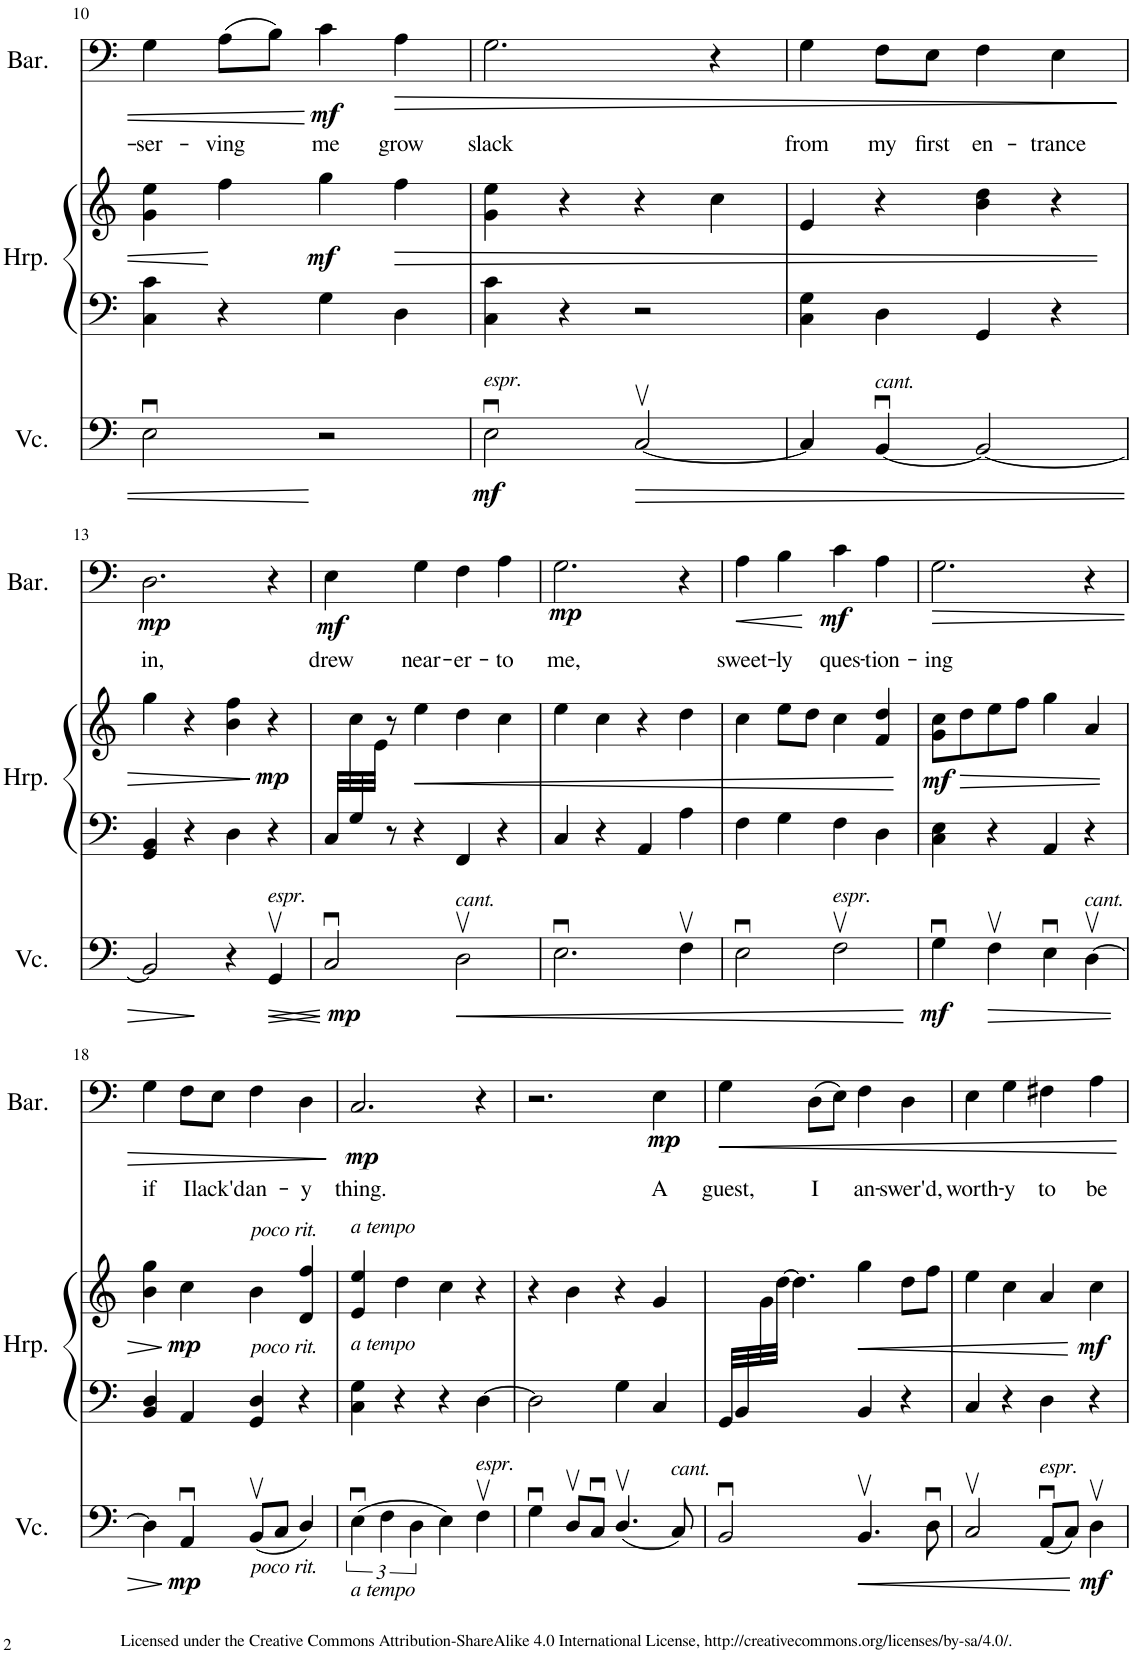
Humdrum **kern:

**kern	**dynam	**kern	**kern	**dynam	**harte	**kern	**text	**dynam
*part3	*part3	*part2	*part2	*part2	*part2	*part1	*part1	*part1
*staff4	*staff4	*staff3	*staff2	*staff2/3	*	*staff1	*staff1	*staff1
*I"Violoncello	*	*I"Harp	*	*	*	*I"Baritone	*	*
*I'Vc.	*	*I'Hrp.	*	*	*	*I'Bar.	*	*
!!LO:PB:g=z
*clefF4	*	*clefF4	*clefG2	*	*	*clefF4	*	*
*k[]	*	*k[]	*k[]	*	*	*k[]	*	*
*M4/4	*	*M4/4	*M4/4	*	*	*M4/4	*	*
=10	=10	=10	=10	=10	=10	=10	=10	=10
!	!	!	!	!	!	!	!LO:LY:b	!
2Eu\	.	4C\ 4c\	4g\ 4ee\	.	.	4G\	-ser-	.
!	!	!	!	!	!	!	!LO:LY:b	!
.	.	4r	4ff\	.	.	(8A\L	-ving	.
.	.	.	.	.	.	8B\J)	.	.
!	!	!	!	!LO:DY:b	!	!	!LO:LY:b	!LO:DY:b
2r	.	4G\	4gg\	mf	.	4c\	me	mf
!	!	!	!	!LO:HP:b	!	!	!LO:LY:b	!LO:HP:b
.	.	4D\	4ff\	>	.	4A\	grow	>
=11	=11	=11	=11	=11	=11	=11	=11	=11
!LO:TX:a:i:t=espr.	!	!	!	!	!	!	!	!
!	!LO:DY:b	!	!	!	!	!	!LO:LY:b	!
2Eu\	mf	4C\ 4c\	4g\ 4ee\	.	.	2.G\	slack	.
.	.	4r	4r	.	.	.	.	.
!	!LO:HP:b	!	!	!	!	!	!	!
[2Cv/	>	2r	4r	.	.	.	.	.
.	.	.	4cc\	.	.	4r	.	.
=12	=12	=12	=12	=12	=12	=12	=12	=12
!	!	!	!	!	!	!	!LO:LY:b	!
4C/]	.	4C\ 4G\	4e/	.	.	4G\	from	.
!LO:TX:a:i:t=cant.	!	!	!	!	!	!	!	!
!	!	!	!	!	!	!	!LO:LY:b	!
[4BBu/	.	4D\	4r	.	.	8F\L	my	.
!	!	!	!	!	!	!	!LO:LY:b	!
.	.	.	.	.	.	8E\J	first	.
!	!	!	!	!	!	!	!LO:LY:b	!
2BB/_	.	4GG/	4b\ 4dd\	.	.	4F\	en-	.
!	!	!	!	!	!	!	!LO:LY:b	!
.	.	4r	4r	.	.	4E\	-trance	.
.	.	.	.	.	.	.	.	]
!!LO:LB:g=z
=13	=13	=13	=13	=13	=13	=13	=13	=13
!	!	!	!	!	!	!	!LO:LY:b	!LO:DY:b
2BB/]	.	4GG/ 4BB/	4gg\	.	.	2.D\	in,	mp
.	.	4r	4r	.	.	.	.	.
4r	]	4D\	4b\ 4ff\	.	.	.	.	.
!LO:TX:a:i:t=espr.	!	!	!	!	!	!	!	!
!	!LO:HP:b	!	!	!	!	!	!	!
!	!LO:HP:n=1:b	!	!	!LO:DY:n=1:b	!	!	!	!
4GGv/	< >	4r	4r	] mp	.	4r	.	.
.	[	.	.	.	.	.	.	.
=14	=14	=14	=14	=14	=14	=14	=14	=14
*	*	*	*^	*	*	*	*	*
!	!LO:DY:b	!	!	!	!	!	!	!LO:LY:b	!LO:DY:b
2Cu/	mp	32C/LLL	8ryy	32ryy	.	.	4E\	drew	mf
.	.	32ryy	.	32cc\	.	.	.	.	.
.	.	32G/	.	32ryy	.	.	.	.	.
.	.	32ryy	.	32e\JJJ	.	.	.	.	.
.	.	8r	8r	2..ryy	.	.	.	.	.
!	!	!	!	!	!LO:HP:b	!	!	!LO:LY:b	!
.	.	4r	4ee\	.	<	.	4G\	near-	.
!LO:TX:a:i:t=cant.	!	!	!	!	!	!	!	!	!
!	!LO:HP:n=1:b	!	!	!	!	!	!	!LO:LY:b	!
2Dv\	] <	4FF/	4dd\	.	.	.	4F\	-er-	.
!	!	!	!	!	!	!	!	!LO:LY:b	!
.	.	4r	4cc\	.	.	.	4A\	-to	.
*	*	*	*v	*v	*	*	*	*	*
=15	=15	=15	=15	=15	=15	=15	=15	=15
!	!	!	!	!	!	!	!LO:LY:b	!LO:DY:b
2.Eu\	.	4C/	4ee\	.	.	2.G\	me,	mp
.	.	4r	4cc\	.	.	.	.	.
.	.	4AA/	4r	.	.	.	.	.
4Fv\	.	4A\	4dd\	.	.	4r	.	.
=16	=16	=16	=16	=16	=16	=16	=16	=16
!	!	!	!	!	!	!	!LO:LY:b	!LO:HP:b
2Eu\	.	4F\	4cc\	.	.	4A\	sweet-	<
!	!	!	!	!	!	!	!LO:LY:b	!
.	.	4G\	8ee\L	.	.	4B\	-ly	.
.	.	.	8dd\J	.	.	.	.	.
!LO:TX:a:i:t=espr.	!	!	!	!	!	!	!	!
!	!	!	!	!	!	!	!LO:LY:b	!LO:DY:n=1:b
2Fv\	.	4F\	4cc\	.	.	4c\	ques-	[ mf
!	!	!	!	!	!	!	!LO:LY:b	!
.	.	4D\	4f/ 4dd/	.	.	4A\	-tion-	.
.	[	.	.	[	.	.	.	.
=17	=17	=17	=17	=17	=17	=17	=17	=17
!	!LO:DY:b	!	!	!LO:DY:b	!	!	!LO:LY:b	!LO:HP:b
4Gu\	mf	4C\ 4E\	8g\ 8cc\L	mf	.	2.G\	-ing	>
!	!	!	!	!LO:HP:b	!	!	!	!
.	.	.	8dd\	>	.	.	.	.
!	!LO:HP:b	!	!	!	!	!	!	!
4Fv\	>	4r	8ee\	.	.	.	.	.
.	.	.	8ff\J	.	.	.	.	.
4Eu\	.	4AA/	4gg\	.	.	.	.	.
!LO:TX:a:i:t=cant.	!	!	!	!	!	!	!	!
[4Dv\	.	4r	4a/	.	.	4r	.	.
!!LO:LB:g=z
=18	=18	=18	=18	=18	=18	=18	=18	=18
!	!	!	!	!	!	!	!LO:LY:b	!
4D\]	.	4BB/ 4D/	4b\ 4gg\	.	.	4G\	if	.
!	!LO:DY:n=1:b	!	!	!LO:DY:n=1:b	!	!	!LO:LY:b	!
4AAu/	] mp	4AA/	4cc\	] mp	.	8F\L	I	.
!	!	!	!	!	!	!	!LO:LY:b	!
.	.	.	.	.	.	8E\J	lack'd	.
!	!	!	!	!	!	!LO:TX:b:i:t=poco rit.	!	!
!	!	!LO:TX:a:i:t=poco rit.	!	!	!	!	!	!
!LO:TX:b:i:t=poco rit.	!	!	!	!	!	!	!	!
!	!	!	!	!	!	!	!LO:LY:b	!
(8BBv/L	.	4GG/ 4D/	4b\	.	.	4F\	an-	.
8C/J	.	.	.	.	.	.	.	.
!	!	!	!	!	!	!	!LO:LY:b	!
4D/)	.	4r	4d/ 4ff/	.	.	4D\	-y	.
.	.	.	.	.	.	.	.	]
=19	=19	=19	=19	=19	=19	=19	=19	=19
!	!	!	!	!	!	!LO:TX:b:i:t=a tempo	!	!
!	!	!LO:TX:a:i:t=a tempo	!	!	!	!	!	!
!LO:TX:b:i:t=a tempo	!	!	!	!	!	!	!	!
!	!	!	!	!	!	!	!LO:LY:b	!LO:DY:b
(6Eu\	.	4C\ 4G\	4e/ 4ee/	.	.	2.C/	thing.	mp
6F\	.	.	.	.	.	.	.	.
.	.	4r	4dd\	.	.	.	.	.
6D\	.	.	.	.	.	.	.	.
4E\)	.	4r	4cc\	.	.	.	.	.
!LO:TX:a:i:t=espr.	!	!	!	!	!	!	!	!
4Fv\	.	[4D\	4r	.	.	4r	.	.
=20	=20	=20	=20	=20	=20	=20	=20	=20
4Gu\	.	2D\]	4r	.	G:maj	2.r	.	.
8Dv/L	.	.	4b\	.	.	.	.	.
8Cu/J	.	.	.	.	.	.	.	.
!	!	!	!	!	!LO:H:kt=7	!	!	!
(4.Dv/	.	4G\	4r	.	G:7	.	.	.
!	!	!	!	!	!	!	!LO:LY:b	!LO:DY:b
.	.	4C/	4g/	.	C:maj	4E\	A	mp
!LO:TX:a:i:t=cant.	!	!	!	!	!	!	!	!
8C/)	.	.	.	.	.	.	.	.
=21	=21	=21	=21	=21	=21	=21	=21	=21
*	*	*	*^	*	*	*	*	*
!	!	!	!	!	!	!	!	!LO:LY:b	!LO:HP:b
2BBu/	.	32GG/LLL	4ryy	16ryy	.	G:maj	4G\	guest,	<
.	.	32BB/	.	.	.	.	.	.	.
.	.	4..ryy	.	32g\	.	.	.	.	.
.	.	.	.	[32dd\JJJ	.	.	.	.	.
.	.	.	.	4.dd\]	.	.	.	.	.
!	!	!	!	!	!	!	!	!LO:LY:b	!
.	.	.	4ryy	.	.	.	(8D\L	I	.
.	.	.	.	.	.	.	8E\J)	.	.
!	!LO:HP:b	!	!	!	!LO:HP:b	!LO:H:kt=7	!	!LO:LY:b	!
4.BBv/	<	4BB/	4gg\	2ryy	<	G:7	4F\	an-	.
!	!	!	!	!	!	!	!	!LO:LY:b	!
.	.	4r	8dd\L	.	.	.	4D\	-swer'd,	.
8Du\	.	.	8ff\J	.	.	.	.	.	.
*	*	*	*v	*v	*	*	*	*	*
=22	=22	=22	=22	=22	=22	=22	=22	=22
!	!	!	!	!	!	!	!LO:LY:b	!
2Cv/	.	4C/	4ee\	.	C:maj	4E\	worth-	.
!	!	!	!	!	!	!	!LO:LY:b	!
.	.	4r	4cc\	.	.	4G\	-y	.
!LO:TX:a:i:t=espr.	!	!	!	!	!	!	!	!
!	!	!	!	!	!	!	!LO:LY:b	!
(8AAu/L	.	4D\	4a/	.	D:maj	4F#X\	to	.
8C/J)	.	.	.	.	.	.	.	.
!	!LO:DY:n=1:b	!	!	!LO:DY:n=1:b	!LO:H:kt=7	!	!LO:LY:b	!
4Dv\	[ mf	4r	4cc\	[ mf	D:7	4A\	be	.
.	.	.	.	.	.	.	.	[
=	=	=	=	=	=	=	=	=
*-	*-	*-	*-	*-	*-	*-	*-	*-
